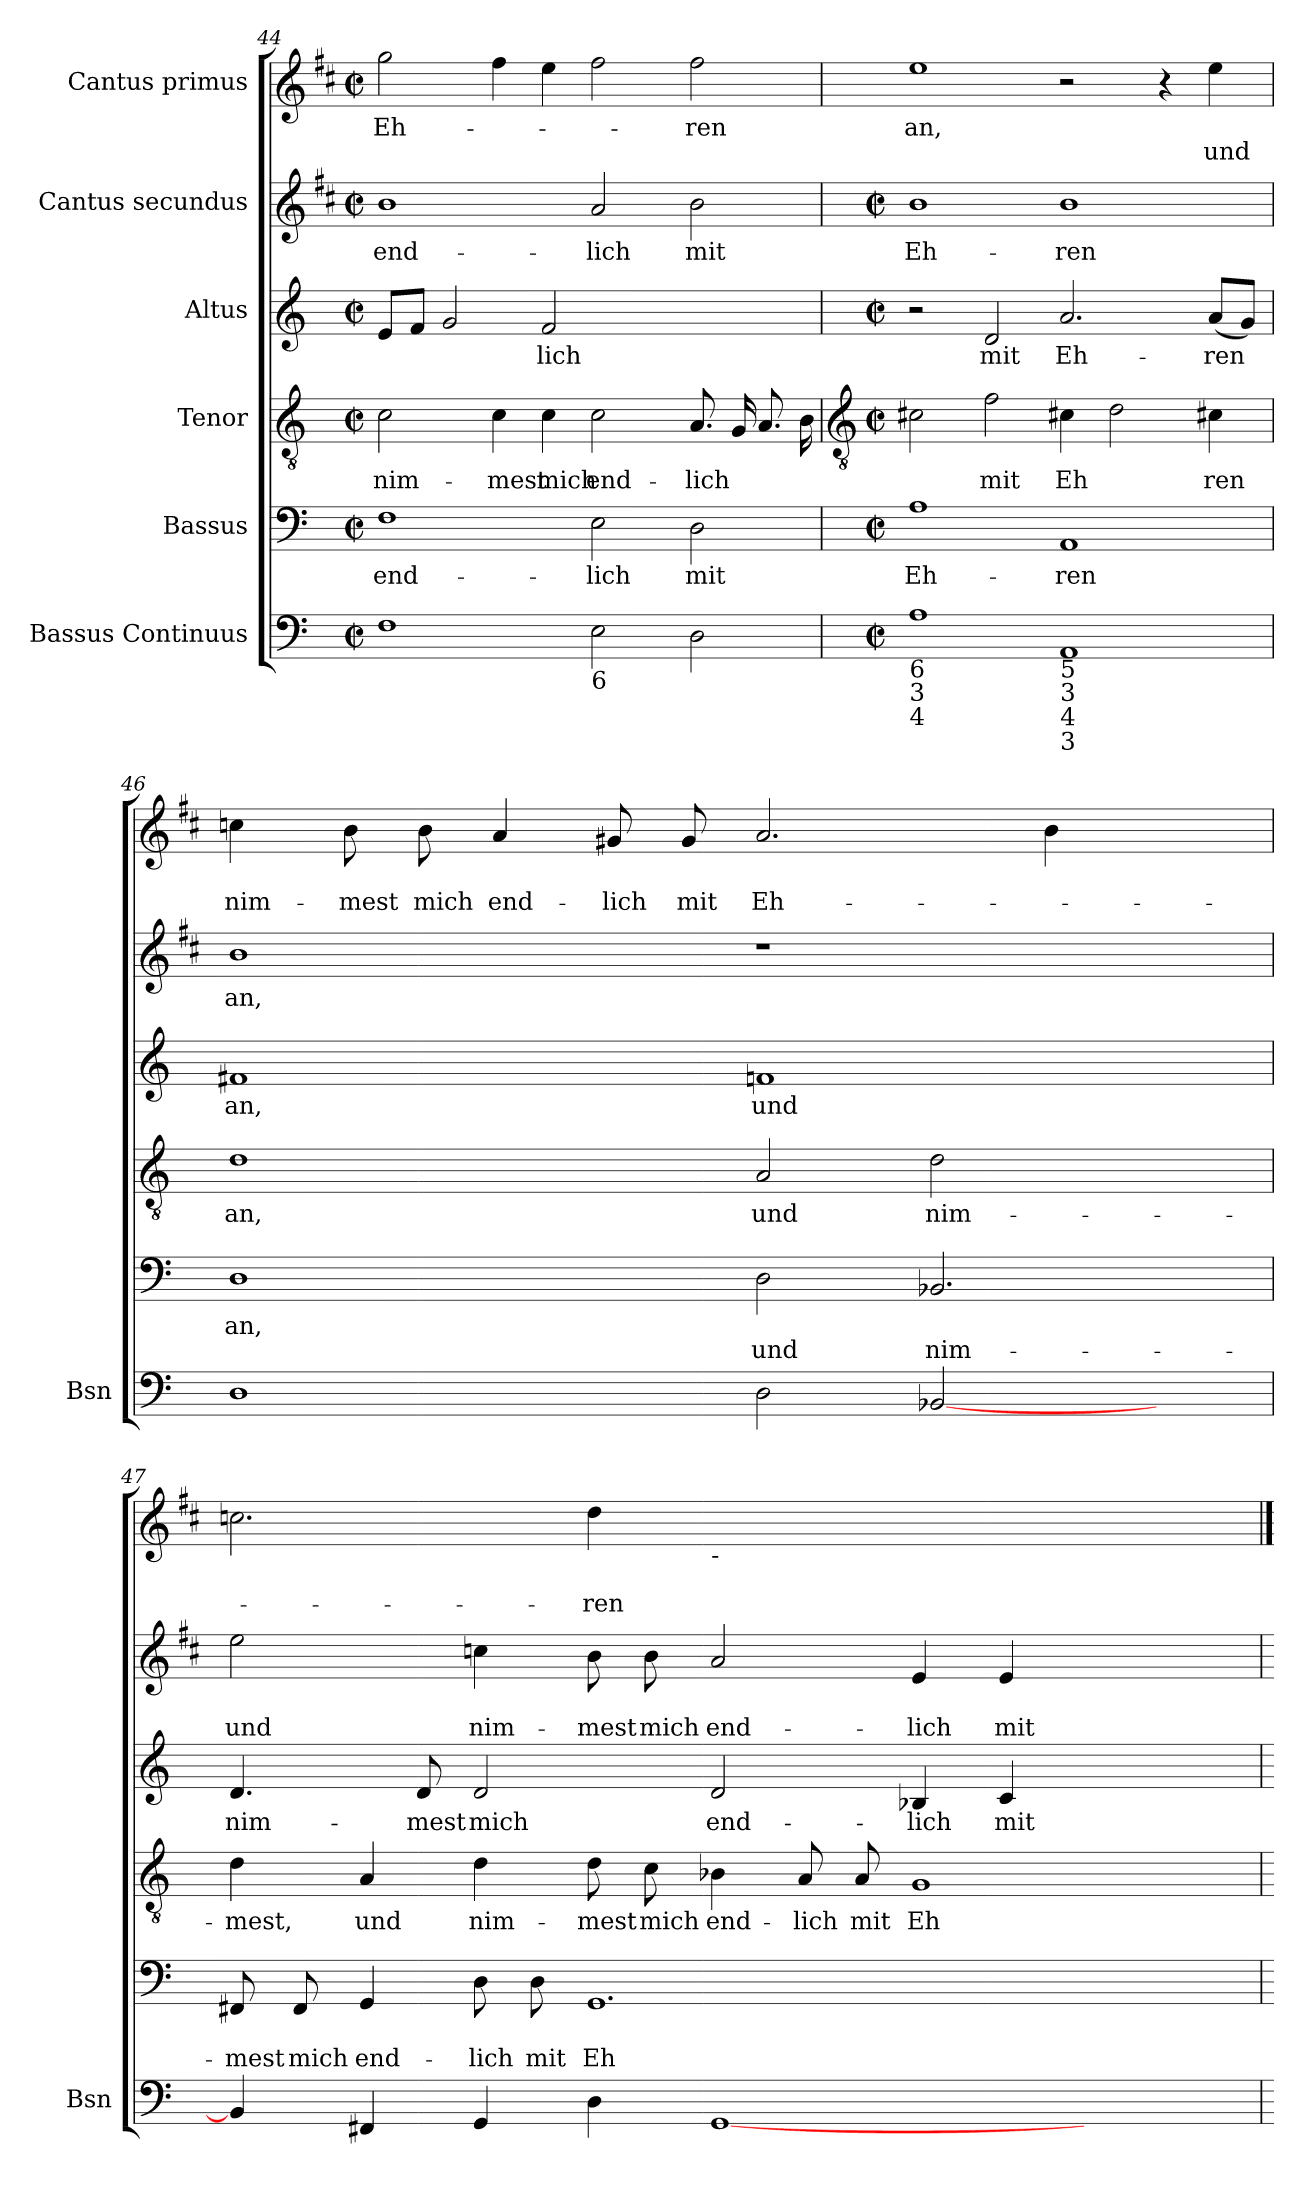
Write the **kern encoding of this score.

**kern	**kern	**text	**text	**kern	**text	**kern	**text	**kern	**text	**text	**kern	**text	**text
*part6	*part5	*part5	*part5	*part4	*part4	*part3	*part3	*part2	*part2	*part2	*part1	*part1	*part1
*staff6	*staff5	*staff5	*staff5	*staff4	*staff4	*staff3	*staff3	*staff2	*staff2	*staff2	*staff1	*staff1	*staff1
*I"Bassus Continuus	*I"Bassus	*	*	*I"Tenor	*	*I"Altus	*	*I"Cantus secundus	*	*	*I"Cantus primus	*	*
*I'Bsn	*	*	*	*	*	*	*	*	*	*	*	*	*
!!LO:LB:g=z
*clefF4	*clefF4	*	*	*clefGv2	*	*clefG2	*	*clefG2	*	*	*clefG2	*	*
*	*	*	*	*	*	*	*	*ITrd1c2	*	*	*ITrd1c2	*	*
*k[]	*k[]	*	*	*k[]	*	*k[]	*	*k[]	*	*	*k[]	*	*
*C:	*C:	*	*	*C:	*	*C:	*	*C:	*	*	*C:	*	*
*M4/2	*M4/2	*	*	*M4/2	*	*M4/2	*	*M4/2	*	*	*M4/2	*	*
*met(c|)	*met(c|)	*	*	*met(c|)	*	*met(c|)	*	*met(c|)	*	*	*met(c|)	*	*
=44	=44	=44	=44	=44	=44	=44	=44	=44	=44	=44	=44	=44	=44
!	!	!LO:LY:b	!	!	!LO:LY:b	!	!	!	!LO:LY:b	!	!	!LO:LY:b	!
1F	1F	end-	.	2c	nim-	8eL	.	1a	end-	.	2ff	Eh-	.
.	.	.	.	.	.	8fJ	.	.	.	.	.	.	.
.	.	.	.	.	.	2g	.	.	.	.	.	.	.
!	!	!	!	!	!LO:LY:b	!	!	!	!	!	!	!	!
.	.	.	.	4c	-mest	.	.	.	.	.	4ee	.	.
!	!	!	!	!	!LO:LY:b	!	!LO:LY:b	!	!	!	!	!	!
.	.	.	.	4c	mich	2f	-lich	.	.	.	4dd	.	.
!LO:TX:b:t=6	!	!	!	!	!	!	!	!	!	!	!	!	!
!	!	!LO:LY:b	!	!	!LO:LY:b	!	!	!	!LO:LY:b	!	!	!	!
2E	2E	-lich	.	2c	end-	.	.	2g	-lich	.	2ee	.	.
.	.	.	.	.	.	2.ryy	.	.	.	.	.	.	.
!	!	!LO:LY:b	!	!	!LO:LY:b	!	!	!	!LO:LY:b	!	!	!LO:LY:b	!
2D	2D	mit	.	8.AL	-lich	.	.	2a	mit	.	2ee	-ren	.
.	.	.	.	16GL	.	.	.	.	.	.	.	.	.
.	.	.	.	8.A	.	.	.	.	.	.	.	.	.
.	.	.	.	16BJ	.	.	.	.	.	.	.	.	.
!!LO:LB:g=z
=45	=45	=45	=45	=45	=45	=45	=45	=45	=45	=45	=45	=45	=45
*	*	*	*	*clefGv2	*	*	*	*	*	*	*	*	*
*M4/2	*M4/2	*	*	*M4/2	*	*M4/2	*	*M4/2	*	*	*	*	*
*met(c|)	*met(c|)	*	*	*met(c|)	*	*met(c|)	*	*met(c|)	*	*	*	*	*
!LO:TX:b:t=6\n3	!	!	!	!	!	!	!	!	!	!	!	!	!
!LO:TX:b:t=4	!	!	!	!	!	!	!	!	!	!	!	!	!
!	!	!LO:LY:b	!	!	!	!	!	!	!LO:LY:b	!	!	!LO:LY:b	!
1A	1A	Eh-	.	2c#X	.	2r	.	1a	Eh-	.	1dd	an,	.
!	!	!	!	!	!LO:LY:b	!	!LO:LY:b	!	!	!	!	!	!
.	.	.	.	2f	mit	2d	mit	.	.	.	.	.	.
!LO:TX:b:t=5\n3	!	!	!	!	!	!	!	!	!	!	!	!	!
!LO:TX:b:t=4	!	!	!	!	!	!	!	!	!	!	!	!	!
!LO:TX:b:t=3	!	!	!	!	!	!	!	!	!	!	!	!	!
!	!	!LO:LY:b	!	!	!LO:LY:b	!	!LO:LY:b	!	!LO:LY:b	!	!	!	!
1AA	1AA	-ren	.	4c#X	Eh	2.a	Eh-	1a	-ren	.	2r	.	.
.	.	.	.	2d	.	.	.	.	.	.	.	.	.
.	.	.	.	.	.	.	.	.	.	.	4r	.	.
!	!	!	!	!	!LO:LY:b	!	!LO:LY:b	!	!	!	!	!	!LO:LY:b
.	.	.	.	4c#X	ren	(<8aL	-ren	.	.	.	4dd	.	und
.	.	.	.	.	.	8gJ)	.	.	.	.	.	.	.
=46	=46	=46	=46	=46	=46	=46	=46	=46	=46	=46	=46	=46	=46
!	!	!LO:LY:b	!	!	!LO:LY:b	!	!LO:LY:b	!	!LO:LY:b	!	!	!	!LO:LY:b
1D	1D	an,	.	1d	an,	1f#X	an,	1a	an,	.	4b-X	.	nim-
!	!	!	!	!	!	!	!	!	!	!	!	!	!LO:LY:b
.	.	.	.	.	.	.	.	.	.	.	8a	.	-mest
!	!	!	!	!	!	!	!	!	!	!	!	!	!LO:LY:b
.	.	.	.	.	.	.	.	.	.	.	8a	.	mich
!	!	!	!	!	!	!	!	!	!	!	!	!	!LO:LY:b
.	.	.	.	.	.	.	.	.	.	.	4g	.	end-
!	!	!	!	!	!	!	!	!	!	!	!	!	!LO:LY:b
.	.	.	.	.	.	.	.	.	.	.	8f#X	.	-lich
!	!	!	!	!	!	!	!	!	!	!	!	!	!LO:LY:b
.	.	.	.	.	.	.	.	.	.	.	8f#	.	mit
!	!	!	!LO:LY:b	!	!LO:LY:b	!	!LO:LY:b	!	!	!	!	!	!LO:LY:b
2D	2D	.	und	2A	und	1fn	und	1r	.	.	2.g	.	Eh-
!	!	!	!LO:LY:b	!	!LO:LY:b	!	!	!	!	!	!	!	!
[2BB-X	2.BB-X	.	nim-	2d	nim-	.	.	.	.	.	.	.	.
.	.	.	.	.	.	.	.	.	.	.	4a	.	.
4ryy	.	.	.	4ryy	.	4ryy	.	4ryy	.	.	4ryy	.	.
=47	=47	=47	=47	=47	=47	=47	=47	=47	=47	=47	=47	=47	=47
!	!	!	!LO:LY:b	!	!LO:LY:b	!	!LO:LY:b	!	!	!LO:LY:b	!	!	!
4BB-]	8FF#X	.	-mest	4d	-mest,	4.d	nim-	2dd	.	und	2.b-X	.	.
!	!	!	!LO:LY:b	!	!	!	!	!	!	!	!	!	!
.	8FF#	.	mich	.	.	.	.	.	.	.	.	.	.
!	!	!	!LO:LY:b	!	!LO:LY:b	!	!	!	!	!	!	!	!
4FF#X	4GG	.	end-	4A	und	.	.	.	.	.	.	.	.
!	!	!	!	!	!	!	!LO:LY:b	!	!	!	!	!	!
.	.	.	.	.	.	8d	-mest	.	.	.	.	.	.
!	!	!	!LO:LY:b	!	!LO:LY:b	!	!LO:LY:b	!	!	!LO:LY:b	!	!	!
4GG	8D	.	-lich	4d	nim-	2d	mich	4b-X	.	nim-	.	.	.
!	!	!	!LO:LY:b	!	!	!	!	!	!	!	!	!	!
.	8D	.	mit	.	.	.	.	.	.	.	.	.	.
!	!	!	!LO:LY:b	!	!LO:LY:b	!	!	!	!	!LO:LY:b	!	!	!LO:LY:b
4D	1.GG	.	Eh-	8d	-mest	.	.	8a	.	-mest	4cc	.	-ren
!	!	!	!	!	!LO:LY:b	!	!	!	!	!LO:LY:b	!	!	!
.	.	.	.	8c	mich	.	.	8a	.	mich	.	.	.
!	!	!	!	!	!	!	!	!	!	!	!LO:TX:b:t=-	!	!
!	!	!	!	!	!LO:LY:b	!	!LO:LY:b	!	!	!LO:LY:b	!	!	!LO:LY:b
[1GG	.	.	.	4B-X	end-	2d	end-	2g	.	end-	1ayy	.	an.
!	!	!	!	!	!LO:LY:b	!	!	!	!	!	!	!	!
.	.	.	.	8A	-lich	.	.	.	.	.	.	.	.
!	!	!	!	!	!LO:LY:b	!	!	!	!	!	!	!	!
.	.	.	.	8A	mit	.	.	.	.	.	.	.	.
!	!	!	!	!	!LO:LY:b	!	!LO:LY:b	!	!	!LO:LY:b	!	!	!
.	.	.	.	1G	Eh-	4B-X	-lich	4d	.	-lich	.	.	.
!	!	!	!	!	!	!	!LO:LY:b	!	!	!LO:LY:b	!	!	!
.	.	.	.	.	.	4c	mit	4d	.	mit	.	.	.
2ryy	.	.	.	.	.	2ryy	.	2ryy	.	.	2ryy	.	.
.	4ryy	.	.	.	.	.	.	.	.	.	.	.	.
=	=	==	==	=	==	=	==	=	==	==	==	==	==
*-	*-	*-	*-	*-	*-	*-	*-	*-	*-	*-	*-	*-	*-
